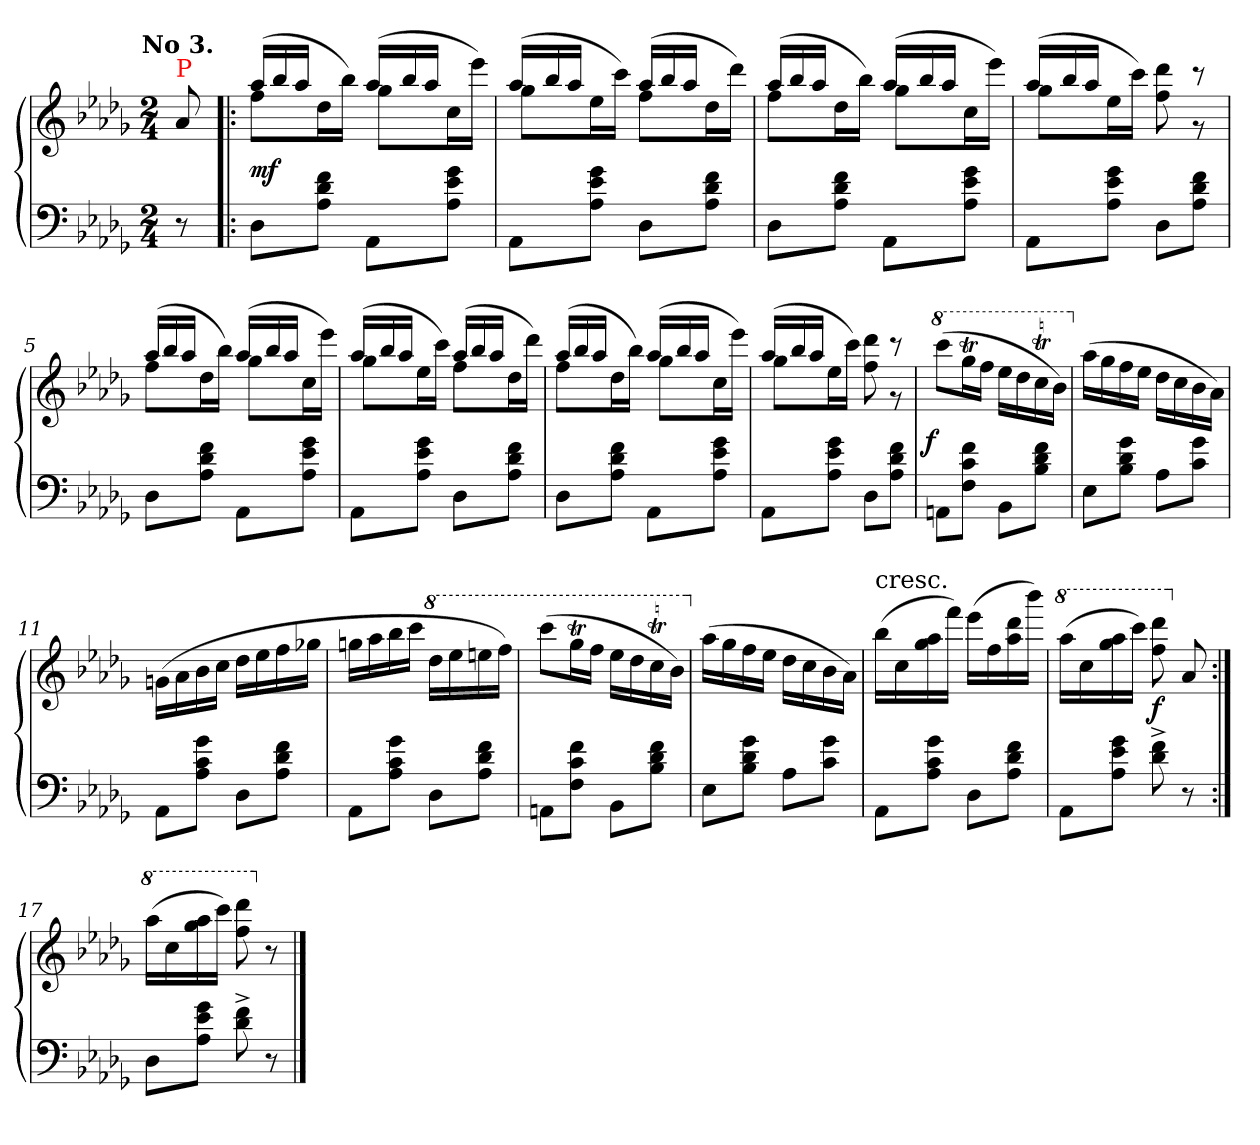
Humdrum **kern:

**kern	**kern	**dynam
*part1	*part1	*part1
*staff2	*staff1	*staff1/2
*clefF4	*clefG2	*
*k[b-e-a-d-g-]	*k[b-e-a-d-g-]	*
*D-:	*D-:	*
!!LO:TX:omd:t=No 3.
*M2/4	*M2/4	*
=	=	=
!	!LO:TX:a:color=red:t=P	!
8r	8a-/	.
=1!|:	=1!|:	=1!|:
*	*Xtuplet	*
*	*^	*
8D-L	(>24aa-LL	8ffL	mf
.	24bb-	.	.
.	24aa-JJ	.	.
8A- 8d- 8fJ	8ryy	16dd-L	.
.	.	16bb-JJ)	.
8AA-L	(>24aa-LL	8gg-L	.
.	24bb-	.	.
.	24aa-JJ	.	.
8A- 8e- 8g-J	8ryy	16ccL	.
.	.	16eee-JJ)	.
=2	=2	=2	=2
8AA-L	(>24aa-LL	8gg-L	.
.	24bb-	.	.
.	24aa-JJ	.	.
8A- 8e- 8g-J	8ryy	16ee-L	.
.	.	16cccJJ)	.
8D-L	(>24aa-LL	8ffL	.
.	24bb-	.	.
.	24aa-JJ	.	.
8A- 8d- 8fJ	8ryy	16dd-L	.
.	.	16ddd-JJ)	.
=3	=3	=3	=3
8D-L	(>24aa-LL	8ffL	.
.	24bb-	.	.
.	24aa-JJ	.	.
8A- 8d- 8fJ	8ryy	16dd-L	.
.	.	16bb-JJ)	.
8AA-L	(>24aa-LL	8gg-L	.
.	24bb-	.	.
.	24aa-JJ	.	.
8A- 8e- 8g-J	8ryy	16ccL	.
.	.	16eee-JJ)	.
=4	=4	=4	=4
8AA-L	(>24aa-LL	8gg-L	.
.	24bb-	.	.
.	24aa-JJ	.	.
8A- 8e- 8g-J	16ryy	16ee-L	.
.	16ryy	16cccJJ)	.
8D-L	8ryy	8ff 8ddd-	.
8A- 8d- 8fJ	8r	8r	.
=5	=5	=5	=5
8D-L	(>24aa-LL	8ffL	.
.	24bb-	.	.
.	24aa-JJ	.	.
8A- 8d- 8fJ	8ryy	16dd-L	.
.	.	16bb-JJ)	.
8AA-L	(>24aa-LL	8gg-L	.
.	24bb-	.	.
.	24aa-JJ	.	.
8A- 8e- 8g-J	8ryy	16ccL	.
.	.	16eee-JJ)	.
=6	=6	=6	=6
8AA-L	(>24aa-LL	8gg-L	.
.	24bb-	.	.
.	24aa-JJ	.	.
8A- 8e- 8g-J	8ryy	16ee-L	.
.	.	16cccJJ)	.
8D-L	(>24aa-LL	8ffL	.
.	24bb-	.	.
.	24aa-JJ	.	.
8A- 8d- 8fJ	8ryy	16dd-L	.
.	.	16ddd-JJ)	.
=7	=7	=7	=7
8D-L	(>24aa-LL	8ffL	.
.	24bb-	.	.
.	24aa-JJ	.	.
8A- 8d- 8fJ	8ryy	16dd-L	.
.	.	16bb-JJ)	.
8AA-L	(>24aa-LL	8gg-L	.
.	24bb-	.	.
.	24aa-JJ	.	.
8A- 8e- 8g-J	8ryy	16ccL	.
.	.	16eee-JJ)	.
=8	=8	=8	=8
8AA-L	(>24aa-LL	8gg-L	.
.	24bb-	.	.
.	24aa-JJ	.	.
8A- 8e- 8g-J	16ryy	16ee-L	.
.	16ryy	16cccJJ)	.
8D-L	8ryy	8ff 8ddd-	.
8A- 8d- 8fJ	8r	8r	.
*	*v	*v	*
=9	=9	=9
*	*8va	*
*	*^	*
!	!	!	!LO:DY:rj
*	*v	*v	*
8AAnL	(>8ccccL	f
8F 8c 8fJ	16ggg-T<L	.
.	16fffJJ	.
8BB-L	16eee-LL	.
.	16ddd-	.
8B- 8d- 8fJ	16cccT<	.
.	16bb-JJ)	.
=10	=10	=10
*	*X8va	*
8E-L	(>16aa-LL	.
.	16gg-	.
8B- 8d- 8g-J	16ff	.
.	16ee-JJ	.
8A-L	16dd-LL	.
.	16cc	.
8c 8g-J	16b-	.
.	16a-JJ)	.
=11	=11	=11
8AA-L	(>16gn\LL	.
.	16a-	.
8A- 8c 8g-J	16b-	.
.	16ccJJ	.
8D-L	16dd-LL	.
.	16ee-	.
8A- 8d- 8fJ	16ff	.
.	16gg-XJJ	.
=12	=12	=12
8AA-L	16ggnLL	.
.	16aa-	.
8A- 8c 8g-J	16bb-	.
.	16cccJJ	.
*	*8va	*
8D-L	16ddd-LL	.
.	16eee-	.
8A- 8d- 8fJ	16eeen	.
.	16fffJJ)	.
=13	=13	=13
8AAnL	(>8ccccL	.
8F 8c 8fJ	16ggg-T<L	.
.	16fffJJ	.
8BB-L	16eee-LL	.
.	16ddd-	.
8B- 8d- 8fJ	16cccT<	.
.	16bb-JJ)	.
=14	=14	=14
*	*X8va	*
8E-L	(>16aa-LL	.
.	16gg-	.
8B- 8d- 8g-J	16ff	.
.	16ee-JJ	.
8A-L	16dd-LL	.
.	16cc	.
8c 8g-J	16b-	.
.	16a-JJ)	.
=15	=15	=15
!	!LO:TX:t=cresc.	!
8AA-L	(>16bb-LL	.
.	16cc	.
8A- 8c 8g-J	16gg- 16aa-	.
.	16fffJJ)	.
8D-L	(>16eee-LL	.
.	16ff	.
8A- 8d- 8fJ	16aa- 16ddd-	.
.	16bbb-JJ)	.
=16	=16	=16
*	*8va	*
8AA-L	(>16aaa-LL	.
.	16ccc	.
8A- 8e- 8g-J	16ggg- 16aaa-	.
.	16ccccJJ)	.
8d-^> 8f^>	8fff 8dddd-	f
*	*X8va	*
8r	8a-/	.
=17:|!	=17:|!	=17:|!
*	*8va	*
8D-L	(>16aaa-LL	.
.	16ccc	.
8A- 8e- 8g-J	16ggg- 16aaa-	.
.	16ccccJJ)	.
8d-^> 8f^>	8fff 8dddd-	.
*	*X8va	*
8r	8r	.
==	==	==
*-	*-	*-
